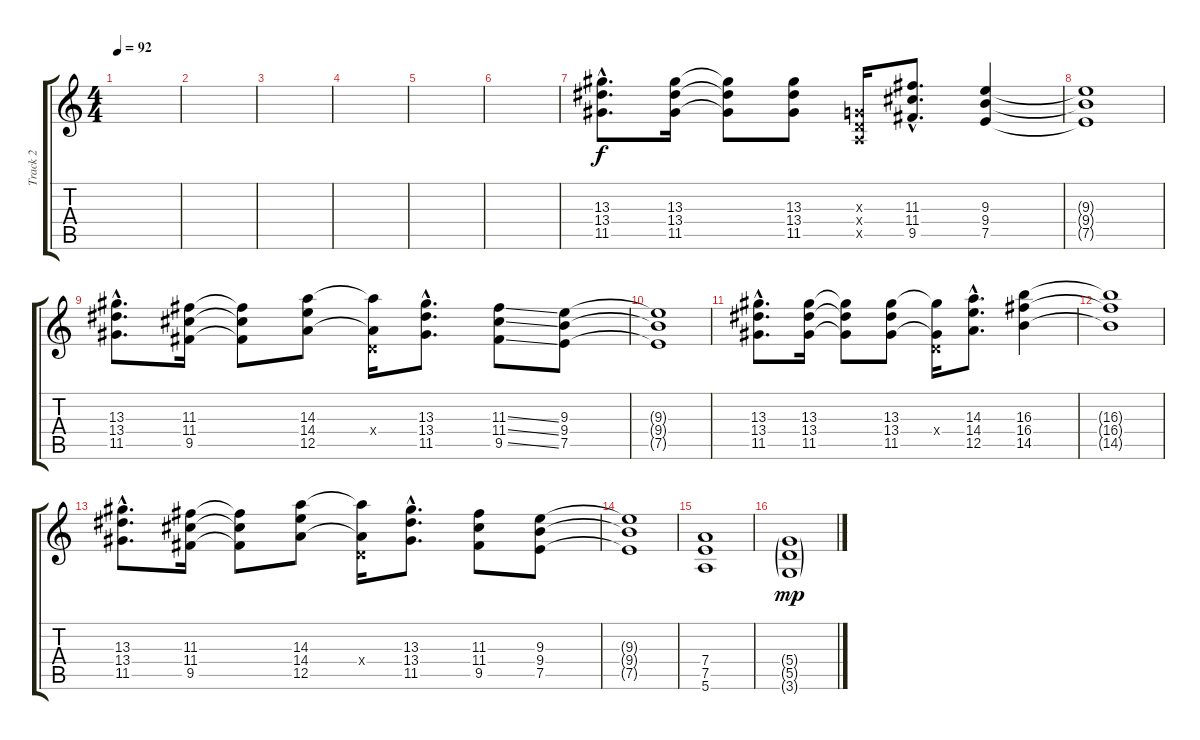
\track ("Track 2" "Track 2") {instrument distortionguitar}
\staff {score tabs}
\tuning (E4 B3 G3 D3 A2 E2) {hide}
\ts (4 4)
\tempo 92
\clef g2
\ks c
|
|
|
|
|
|
(13.3{hac} 13.4{hac} 11.5{hac}).8{d volume 10} (13.3 13.4 11.5).16 (13.3{t} 13.4{t} 11.5{t}).8 (13.3 13.4 11.5).8 (0.3{x} 0.4{x} 0.5{x}).16 (11.3{hac} 11.4{hac} 9.5{hac}).8{d} (9.3 9.4 7.5).4 |
(9.3{t} 9.4{t} 7.5{t}).1 |
(13.3{hac} 13.4{hac} 11.5{hac}).8{d} (11.3 11.4 9.5).16 (11.3{t} 11.4{t} 9.5{t}).8 (14.3 14.4 12.5).8 (14.3{t} 0.4{x} 12.5{t}).16 (13.3{hac} 13.4{hac} 11.5{hac}).8{d} (11.3{ss} 11.4{ss} 9.5{ss}).8 (9.3 9.4 7.5).8 |
(9.3{t} 9.4{t} 7.5{t}).1 |
(13.3{hac} 13.4{hac} 11.5{hac}).8{d} (13.3 13.4 11.5).16 (13.3{t} 13.4{t} 11.5{t}).8 (13.3 13.4 11.5).8 (13.3{t} 0.4{x} 11.5{t}).16 (14.3{hac} 14.4{hac} 12.5{hac}).8{d} (16.3 16.4 14.5).4 |
(16.3{t} 16.4{t} 14.5{t}).1 |
(13.3{hac} 13.4{hac} 11.5{hac}).8{d} (11.3 11.4 9.5).16 (11.3{t} 11.4{t} 9.5{t}).8 (14.3 14.4 12.5).8 (14.3{t} 0.4{x} 12.5{t}).16 (13.3{hac} 13.4{hac} 11.5{hac}).8{d} (11.3 11.4 9.5).8 (9.3 9.4 7.5).8 |
(9.3{t} 9.4{t} 7.5{t}).1 |
(7.4 7.5 5.6).1 |
(5.4{g} 5.5{g} 3.6{g}).1{dy mp}
